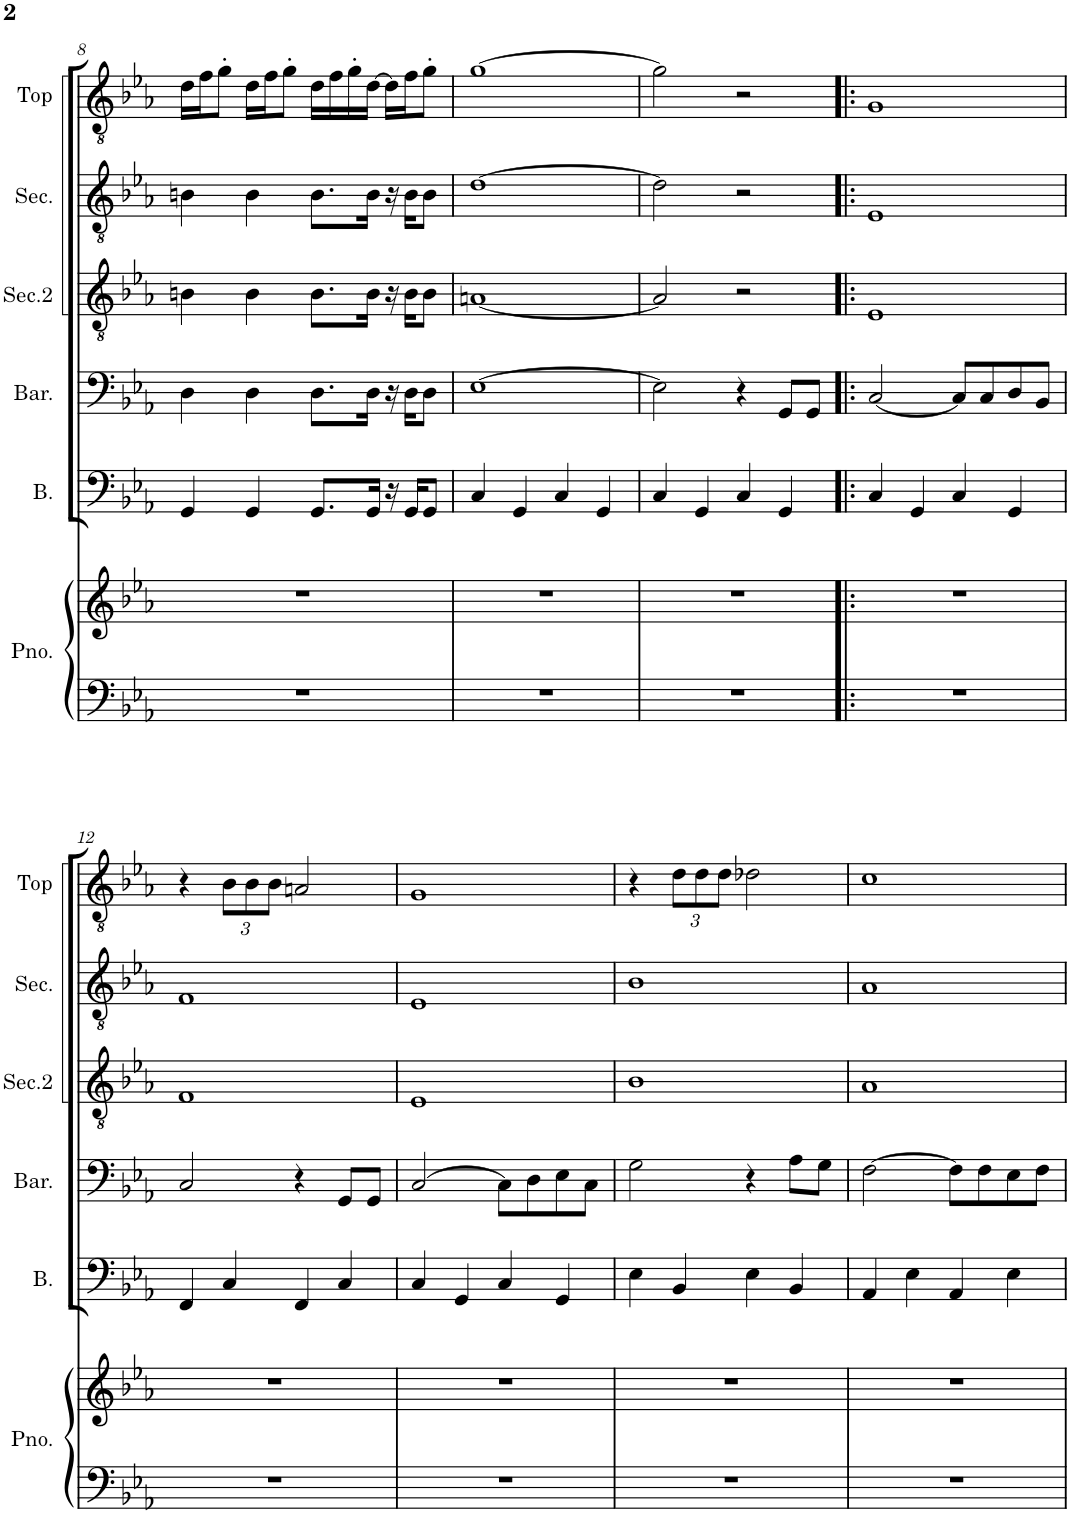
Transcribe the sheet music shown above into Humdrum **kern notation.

**kern	**kern	**kern	**kern	**kern	**kern	**kern
*part6	*part6	*part5	*part4	*part3	*part2	*part1
*staff7	*staff6	*staff5	*staff4	*staff3	*staff2	*staff1
*I"Piano	*	*I"Bass	*I"Baritone	*I"Second 2	*I"Second	*I"Top
*I'Pno.	*	*I'B.	*I'Bar.	*I'Sec.2	*I'Sec.	*I'Top
!!LO:PB:g=z
*clefF4	*clefG2	*clefF4	*clefF4	*clefGv2	*clefGv2	*clefGv2
*k[b-e-a-]	*k[b-e-a-]	*k[b-e-a-]	*k[b-e-a-]	*k[b-e-a-]	*k[b-e-a-]	*k[b-e-a-]
*M4/4	*M4/4	*M4/4	*M4/4	*M4/4	*M4/4	*M4/4
=8	=8	=8	=8	=8	=8	=8
1r	1r	4GG/	4D\	4Bn\	4Bn\	16d\LL
.	.	.	.	.	.	16f\J
.	.	.	.	.	.	8g'\J
.	.	4GG/	4D\	4B\	4B\	16d\LL
.	.	.	.	.	.	16f\J
.	.	.	.	.	.	8g'\J
.	.	8.GG/L	8.D\L	8.B\L	8.B\L	16d\LL
.	.	.	.	.	.	16f\
.	.	.	.	.	.	16g'\
.	.	16GG/Jk	16D\Jk	16B\Jk	16B\Jk	[16d\JJ
.	.	16r	16r	16r	16r	16d\LL]
.	.	16GG/KL	16D\KL	16B\KL	16B\KL	16f\J
.	.	8GG/J	8D\J	8B\J	8B\J	8g'\J
=9	=9	=9	=9	=9	=9	=9
1r	1r	4C/	[1E-	[1An	[1d	[1g
.	.	4GG/	.	.	.	.
.	.	4C/	.	.	.	.
.	.	4GG/	.	.	.	.
=10	=10	=10	=10	=10	=10	=10
1r	1r	4C/	2E-\]	2A/]	2d\]	2g\]
.	.	4GG/	.	.	.	.
.	.	4C/	4r	2r	2r	2r
.	.	4GG/	8GG/L	.	.	.
.	.	.	8GG/J	.	.	.
=11!|:	=11!|:	=11!|:	=11!|:	=11!|:	=11!|:	=11!|:
1r	1r	4C/	[2C/	1E-	1E-	1G
.	.	4GG/	.	.	.	.
.	.	4C/	8C/L]	.	.	.
.	.	.	8C/	.	.	.
.	.	4GG/	8D/	.	.	.
.	.	.	8BB-/J	.	.	.
!!LO:LB:g=z
=12	=12	=12	=12	=12	=12	=12
1r	1r	4FF/	2C/	1F	1F	4r
*	*	*	*	*	*	*Xbrackettup
.	.	4C/	.	.	.	12B-\L
.	.	.	.	.	.	12B-\
.	.	.	.	.	.	12B-\J
.	.	4FF/	4r	.	.	2An/
.	.	4C/	8GG/L	.	.	.
.	.	.	8GG/J	.	.	.
=13	=13	=13	=13	=13	=13	=13
1r	1r	4C/	[2C/	1E-	1E-	1G
.	.	4GG/	.	.	.	.
.	.	4C/	8C\L]	.	.	.
.	.	.	8D\	.	.	.
.	.	4GG/	8E-\	.	.	.
.	.	.	8C\J	.	.	.
=14	=14	=14	=14	=14	=14	=14
1r	1r	4E-\	2G\	1B-	1B-	4r
.	.	4BB-/	.	.	.	12d\L
.	.	.	.	.	.	12d\
.	.	.	.	.	.	12d\J
.	.	4E-\	4r	.	.	2d-X\
.	.	4BB-/	8A-\L	.	.	.
.	.	.	8G\J	.	.	.
=15	=15	=15	=15	=15	=15	=15
1r	1r	4AA-/	[2F\	1A-	1A-	1c
.	.	4E-\	.	.	.	.
.	.	4AA-/	8F\L]	.	.	.
.	.	.	8F\	.	.	.
.	.	4E-\	8E-\	.	.	.
.	.	.	8F\J	.	.	.
=	=	=	=	=	=	=
*-	*-	*-	*-	*-	*-	*-
